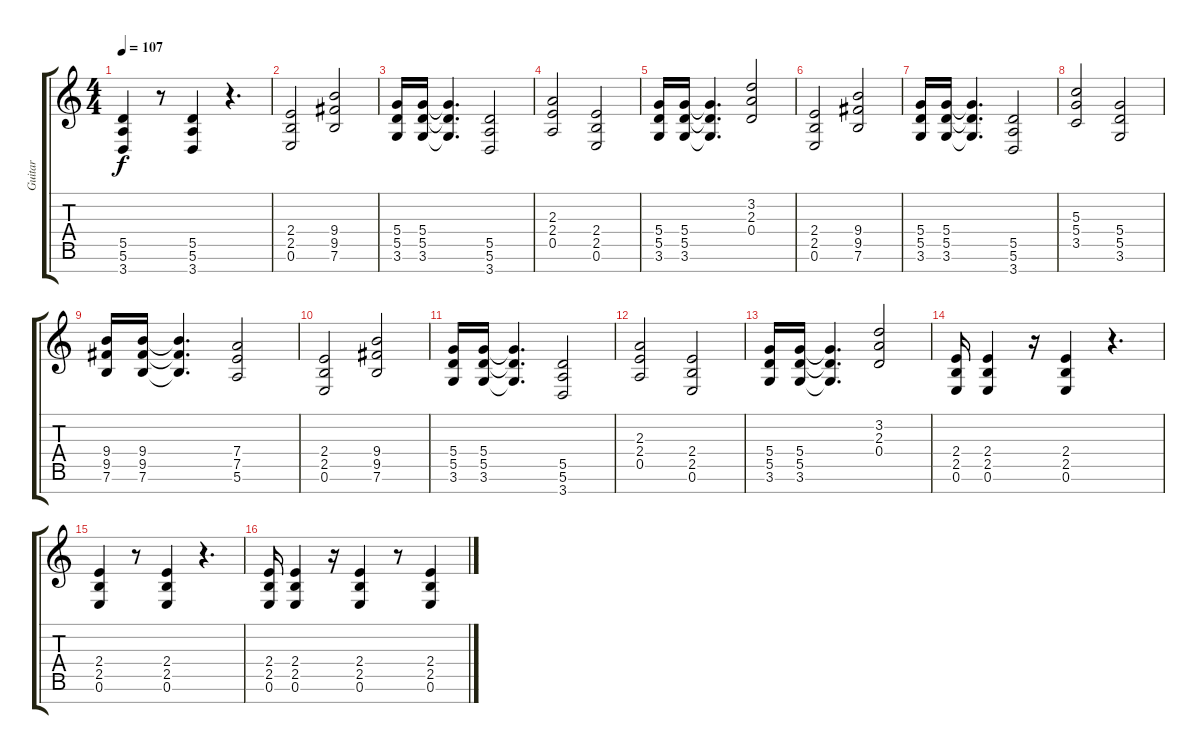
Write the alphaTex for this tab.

\track ("Guitar" "Guitar") {instrument distortionguitar}
\staff {score tabs}
\tuning (E4 B3 G3 D3 A2 E2 B1) {hide}
\ts (4 4)
\tempo 107
\clef g2
\ks c
(5.5 5.6 3.7).4{dy f} r.8 (5.5 5.6 3.7).4 r.4{d} |
(2.4 2.5 0.6).2 (9.4 9.5 7.6).2 |
(5.4 5.5 3.6).16 (5.4 5.5 3.6).16 (5.4{t} 5.5{t} 3.6{t}).4{d} (5.5 5.6 3.7).2 |
(2.3 2.4 0.5).2 (2.4 2.5 0.6).2 |
(5.4 5.5 3.6).16 (5.4 5.5 3.6).16 (5.4{t} 5.5{t} 3.6{t}).4{d} (3.2 2.3 0.4).2 |
(2.4 2.5 0.6).2 (9.4 9.5 7.6).2 |
(5.4 5.5 3.6).16 (5.4 5.5 3.6).16 (5.4{t} 5.5{t} 3.6{t}).4{d} (5.5 5.6 3.7).2 |
(5.3 5.4 3.5).2 (5.4 5.5 3.6).2 |
(9.4 9.5 7.6).16 (9.4 9.5 7.6).16 (9.4{t} 9.5{t} 7.6{t}).4{d} (7.4 7.5 5.6).2 |
(2.4 2.5 0.6).2 (9.4 9.5 7.6).2 |
(5.4 5.5 3.6).16 (5.4 5.5 3.6).16 (5.4{t} 5.5{t} 3.6{t}).4{d} (5.5 5.6 3.7).2 |
(2.3 2.4 0.5).2 (2.4 2.5 0.6).2 |
(5.4 5.5 3.6).16 (5.4 5.5 3.6).16 (5.4{t} 5.5{t} 3.6{t}).4{d} (3.2 2.3 0.4).2 |
(2.4 2.5 0.6).16 (2.4 2.5 0.6).4 r.16 (2.4 2.5 0.6).4 r.4{d} |
(2.4 2.5 0.6).4 r.8 (2.4 2.5 0.6).4 r.4{d} |
(2.4 2.5 0.6).16 (2.4 2.5 0.6).4 r.16 (2.4 2.5 0.6).4 r.8 (2.4 2.5 0.6).4
